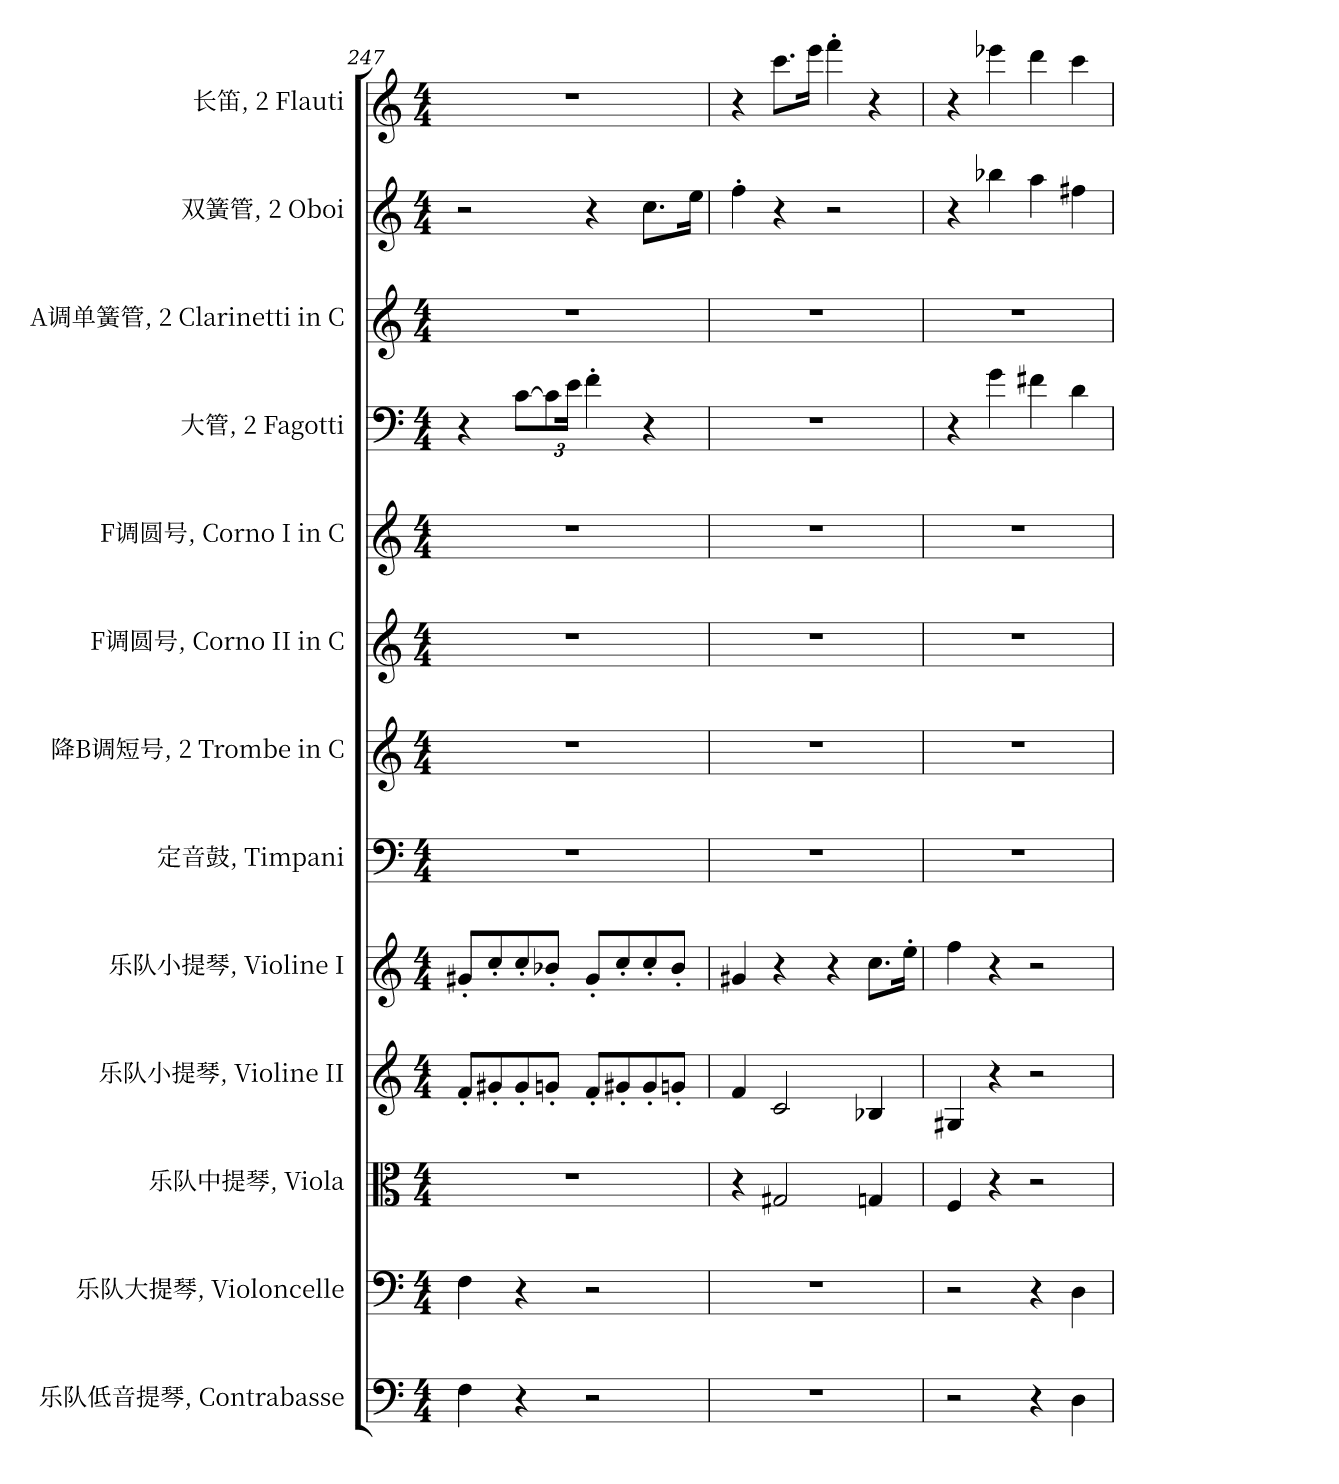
**kern	**kern	**kern	**kern	**kern	**kern	**kern	**kern	**kern	**kern	**kern	**kern	**kern
*part13	*part12	*part11	*part10	*part9	*part8	*part7	*part6	*part5	*part4	*part3	*part2	*part1
*staff13	*staff12	*staff11	*staff10	*staff9	*staff8	*staff7	*staff6	*staff5	*staff4	*staff3	*staff2	*staff1
*I"乐队低音提琴, Contrabasse	*I"乐队大提琴, Violoncelle	*I"乐队中提琴, Viola	*I"乐队小提琴, Violine II	*I"乐队小提琴, Violine I	*I"定音鼓, Timpani	*I"降B调短号, 2 Trombe in C	*I"F调圆号, Corno II in C	*I"F调圆号, Corno I in C	*I"大管, 2 Fagotti	*I"A调单簧管, 2 Clarinetti in C	*I"双簧管, 2 Oboi	*I"长笛, 2 Flauti
*I'Cbs.	*	*	*	*	*I'Timp.	*	*	*	*	*I'A Cl.	*I'Ob.	*I'Fl.
*clefF4	*clefF4	*clefC3	*clefG2	*clefG2	*clefF4	*clefG2	*clefG2	*clefG2	*clefF4	*clefG2	*clefG2	*clefG2
*ITrd7c12	*	*	*	*	*	*ITrd1c2	*ITrd4c7	*ITrd4c7	*	*ITrd2c3	*	*
*k[]	*k[]	*k[]	*k[]	*k[]	*k[]	*k[b-e-]	*k[b-]	*k[b-]	*k[]	*k[f#c#g#]	*k[]	*k[]
*M4/4	*M4/4	*M4/4	*M4/4	*M4/4	*M4/4	*M4/4	*M4/4	*M4/4	*M4/4	*M4/4	*M4/4	*M4/4
*MM196	*MM196	*MM196	*MM196	*MM196	*MM196	*MM196	*MM196	*MM196	*MM196	*MM196	*MM196	*MM196
=247	=247	=247	=247	=247	=247	=247	=247	=247	=247	=247	=247	=247
4FF\	4F\	1r	8f'/L	8g#X'/L	1r	1r	1r	1r	4r	1r	2r	1r
.	.	.	8g#X'/	8cc'/	.	.	.	.	.	.	.	.
4r	4r	.	8g#'/	8cc'/	.	.	.	.	[8c\L	.	.	.
*	*	*	*	*	*	*	*	*	*Xbrackettup	*	*	*
.	.	.	8gn'/J	8b-X'/J	.	.	.	.	12c\]	.	.	.
.	.	.	.	.	.	.	.	.	24e\Jk	.	.	.
2r	2r	.	8f'/L	8g#'/L	.	.	.	.	4f'\	.	4r	.
.	.	.	8g#X'/	8cc'/	.	.	.	.	.	.	.	.
.	.	.	8g#'/	8cc'/	.	.	.	.	4r	.	8.cc\L	.
.	.	.	8gn'/J	8b-'/J	.	.	.	.	.	.	.	.
.	.	.	.	.	.	.	.	.	.	.	16ee\Jk	.
!!LO:PB:g=z
=248	=248	=248	=248	=248	=248	=248	=248	=248	=248	=248	=248	=248
*	*	*	*	*	*	*	*	*	*	*	*	*MM196
1r	1r	4r	4f/	4g#X/	1r	1r	1r	1r	1r	1r	4ff'\	4r
.	.	2G#X/	2c/	4r	.	.	.	.	.	.	4r	8.ccc\L
.	.	.	.	.	.	.	.	.	.	.	.	16eee\Jk
*	*	*	*	*	*	*	*	*	*	*	*	*MM207
.	.	.	.	4r	.	.	.	.	.	.	2r	4fff'\
.	.	4Gn/	4B-X/	8.cc\L	.	.	.	.	.	.	.	4r
.	.	.	.	16ee'\Jk	.	.	.	.	.	.	.	.
=249	=249	=249	=249	=249	=249	=249	=249	=249	=249	=249	=249	=249
*	*	*	*	*	*	*	*	*	*	*	*	*MM196
2r	2r	4F/	4G#X/	4ff\	1r	1r	1r	1r	4r	1r	4r	4r
.	.	4r	4r	4r	.	.	.	.	4g\	.	4bb-X\	4eee-X\
*	*	*	*	*	*	*	*	*	*	*	*	*MM207
4r	4r	2r	2r	2r	.	.	.	.	4f#X\	.	4aa\	4ddd\
4DD\	4D\	.	.	.	.	.	.	.	4d\	.	4ff#X\	4ccc\
=	=	=	=	=	=	=	=	=	=	=	=	=
*-	*-	*-	*-	*-	*-	*-	*-	*-	*-	*-	*-	*-
